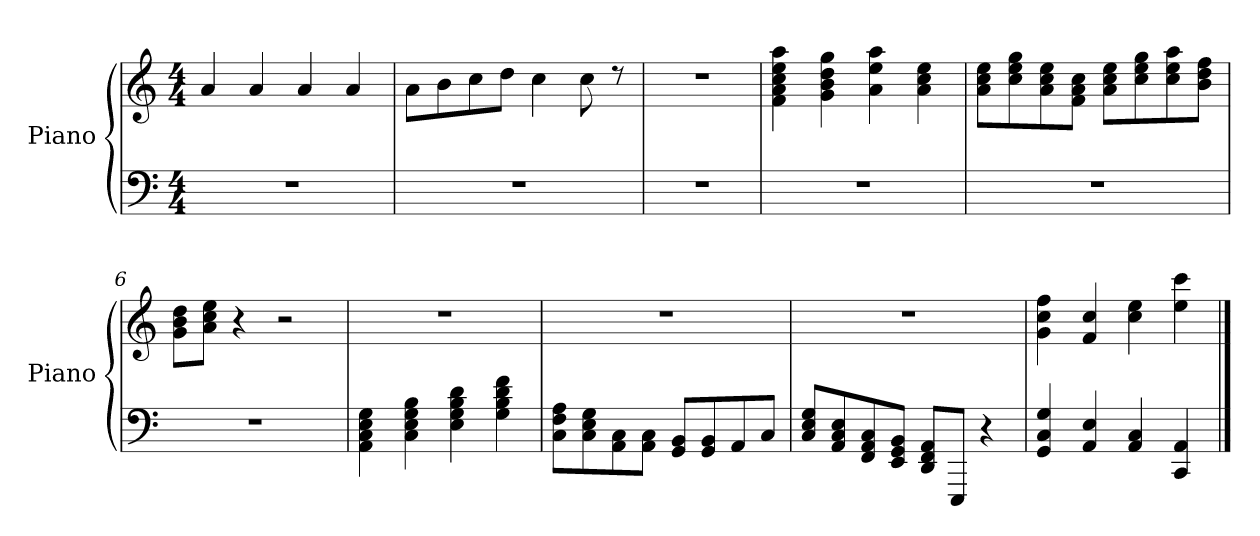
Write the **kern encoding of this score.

**kern	**kern
*part1	*part1
*staff2	*staff1
*I"Piano	*
*I'Piano	*
*clefF4	*clefG2
*M4/4	*M4/4
=1	=1
1rF	4a/
.	4a/
.	4a/
.	4a/
=2	=2
1rF	8a\L
.	8b\
.	8cc\
.	8dd\J
.	4cc\
.	8cc\
.	8rcc
=3	=3
1rF	1rdd
=4	=4
1rF	4f\ 4a\ 4cc\ 4ee\ 4aa\
.	4g\ 4b\ 4dd\ 4gg\
.	4a\ 4ee\ 4aa\
.	4a\ 4cc\ 4ee\
=5	=5
1rF	8a\ 8cc\ 8ee\L
.	8cc\ 8ee\ 8gg\
.	8a\ 8cc\ 8ee\
.	8f\ 8a\ 8cc\J
.	8a\ 8cc\ 8ee\L
.	8cc\ 8ee\ 8gg\
.	8cc\ 8ee\ 8aa\
.	8b\ 8dd\ 8ff\J
=6	=6
1rF	8g\ 8b\ 8dd\L
.	8a\ 8cc\ 8ee\J
.	4r
.	2r
!!LO:LB:g=z
=7	=7
4AA\ 4C\ 4E\ 4G\	1rdd
4C\ 4E\ 4G\ 4B\	.
4E\ 4G\ 4B\ 4d\	.
4G\ 4B\ 4d\ 4f\	.
=8	=8
8C\ 8F\ 8A\L	1rdd
8C\ 8E\ 8G\	.
8AA\ 8C\	.
8AA\ 8C\J	.
8GG/ 8BB/L	.
8GG/ 8BB/	.
8AA/	.
8C/J	.
=9	=9
8C/ 8E/ 8G/L	1rdd
8AA/ 8C/ 8E/	.
8FF/ 8AA/ 8C/	.
8EE/ 8GG/ 8BB/J	.
8DD/ 8FF/ 8AA/L	.
8EEE/J	.
4r	.
=10	=10
4GG/ 4C/ 4G/	4g\ 4cc\ 4ff\
4AA/ 4E/	4f/ 4cc/
4AA/ 4C/	4cc\ 4ee\
4CC/ 4AA/	4ee\ 4ccc\
==	==
*-	*-
